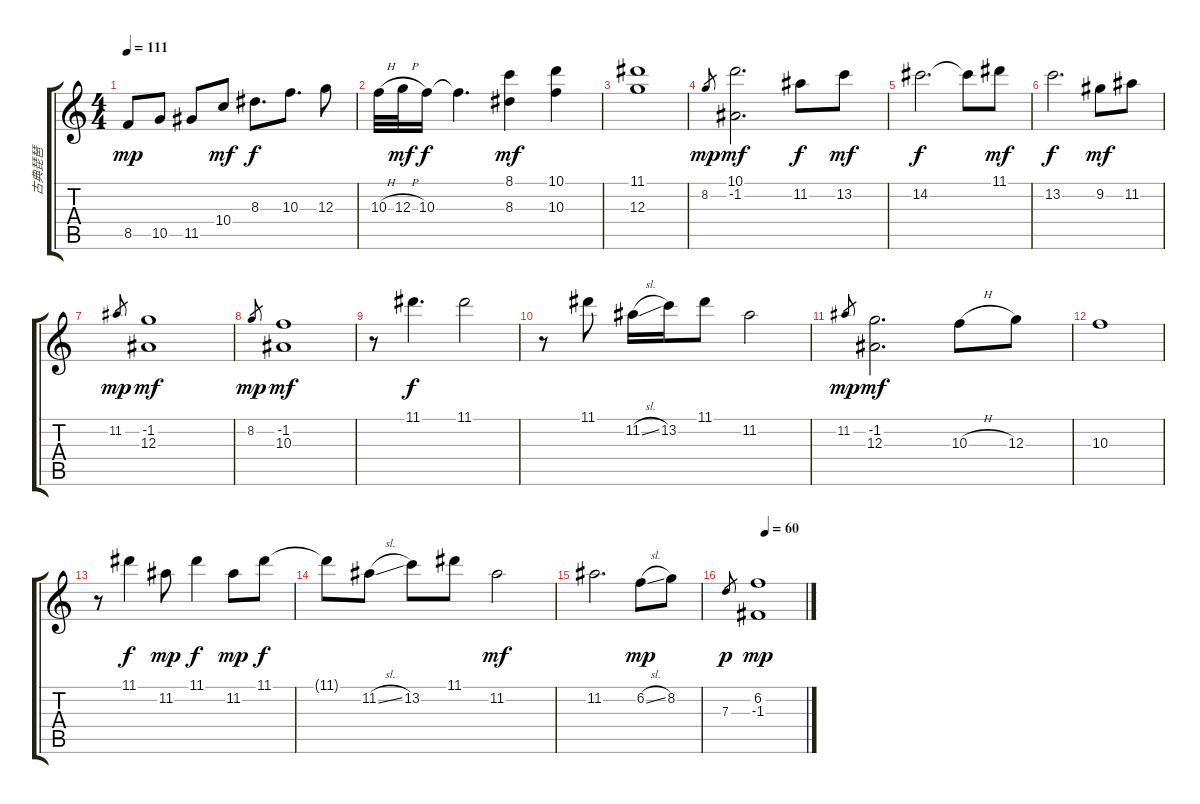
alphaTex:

\track ("古典琵琶" "古典琵琶") {instrument acousticguitarnylon}
\staff {score tabs}
\tuning (E4 B3 G3 D3 A2 E2) {hide}
\ts (4 4)
\tempo 111
\clef g2
\ks c
8.5.8{dy mp} 10.5.8 11.5.8 10.4.8{dy mf} 8.3.8{d dy f} 10.3.8{d} 12.3.8 |
10.3{h}.32 12.3{h}.32{dy mf} 10.3.16{dy f} 10.3{t}.4{d} (8.1 8.3).4{dy mf} (10.1 10.3).4 |
(11.1 12.3).1 |
8.2.8{gr dy mp} (10.1 -1.2).2{d dy mf} 11.2.8{dy f} 13.2.8{dy mf} |
14.2.2{d dy f} 14.2{t}.8 11.1.8{dy mf} |
13.2.2{d dy f} 9.2.8{dy mf} 11.2.8 |
11.2.8{gr dy mp} (-1.2 12.3).1{dy mf} |
8.2.8{gr dy mp} (-1.2 10.3).1{dy mf} |
r.8 11.1.4{d dy f} 11.1.2 |
r.8 11.1.8 11.2{sl}.16 13.2.16 11.1.8 11.2.2 |
11.2.8{gr dy mp} (-1.2 12.3).2{d dy mf} 10.3{h}.8 12.3.8 |
10.3.1 |
r.8 11.1.4{dy f} 11.2.8{dy mp} 11.1.4{dy f} 11.2.8{dy mp} 11.1.8{dy f} |
11.1{t}.8 11.2{sl}.8 13.2.8 11.1.8 11.2.2{dy mf} |
11.2.2{d} 6.2{sl}.8{dy mp} 8.2.8 |
\tempo (60 0.5)
7.3.8{gr dy p} (6.2 -1.3).1{dy mp}
